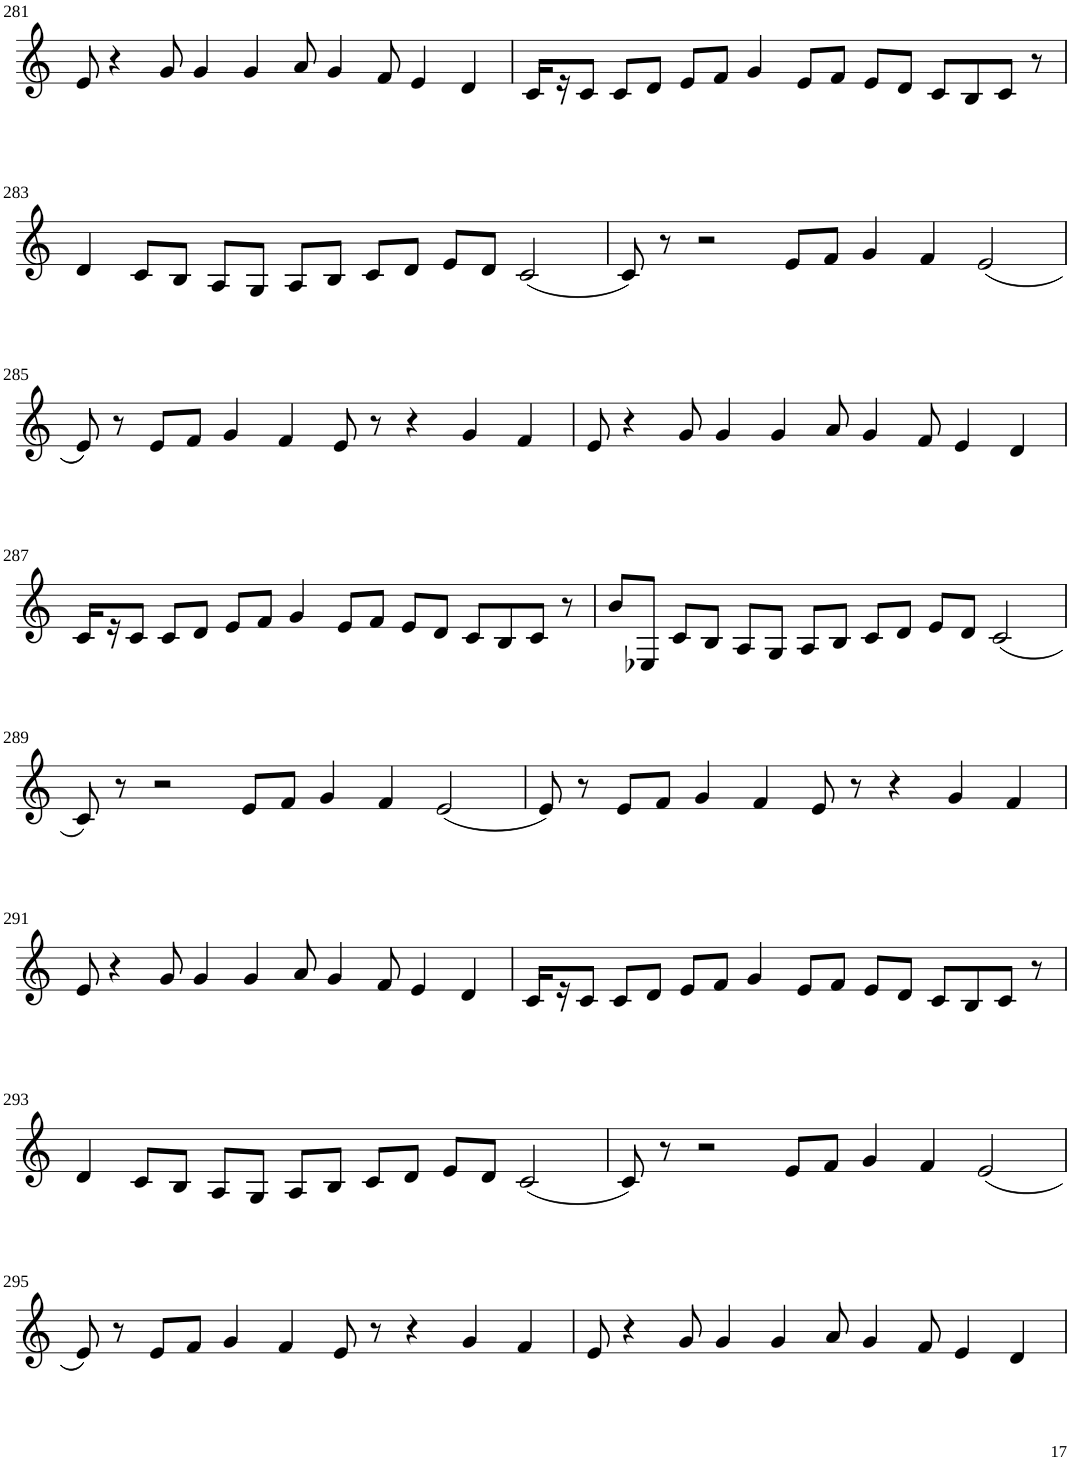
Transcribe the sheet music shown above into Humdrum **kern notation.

**kern
*part1
*staff1
*I"Violin
!!LO:PB:g=z
*clefG2
*k[]
*M8/4
=281
8e/
4r
8g/
4g/
4g/
8a/
4g/
8f/
4e/
4d/
=282
16c/LL
16r
8c/J
8c/L
8d/J
8e/L
8f/J
4g/
8e/L
8f/J
8e/L
8d/J
8c/L
8B/
8c/J
8r
!!LO:LB:g=z
=283
4d/
8c/L
8B/J
8A/L
8G/J
8A/L
8B/J
8c/L
8d/J
8e/L
8d/J
(2c/
=284
8c/)
8r
2r
8e/L
8f/J
4g/
4f/
(2e/
!!LO:LB:g=z
=285
8e/)
8r
8e/L
8f/J
4g/
4f/
8e/
8r
4r
4g/
4f/
=286
8e/
4r
8g/
4g/
4g/
8a/
4g/
8f/
4e/
4d/
!!LO:LB:g=z
=287
16c/LL
16r
8c/J
8c/L
8d/J
8e/L
8f/J
4g/
8e/L
8f/J
8e/L
8d/J
8c/L
8B/
8c/J
8r
=288
8b/L
8E-X/J
8c/L
8B/J
8A/L
8G/J
8A/L
8B/J
8c/L
8d/J
8e/L
8d/J
(2c/
!!LO:LB:g=z
=289
8c/)
8r
2r
8e/L
8f/J
4g/
4f/
(2e/
=290
8e/)
8r
8e/L
8f/J
4g/
4f/
8e/
8r
4r
4g/
4f/
!!LO:LB:g=z
=291
8e/
4r
8g/
4g/
4g/
8a/
4g/
8f/
4e/
4d/
=292
16c/LL
16r
8c/J
8c/L
8d/J
8e/L
8f/J
4g/
8e/L
8f/J
8e/L
8d/J
8c/L
8B/
8c/J
8r
!!LO:LB:g=z
=293
4d/
8c/L
8B/J
8A/L
8G/J
8A/L
8B/J
8c/L
8d/J
8e/L
8d/J
(2c/
=294
8c/)
8r
2r
8e/L
8f/J
4g/
4f/
(2e/
!!LO:LB:g=z
=295
8e/)
8r
8e/L
8f/J
4g/
4f/
8e/
8r
4r
4g/
4f/
=296
8e/
4r
8g/
4g/
4g/
8a/
4g/
8f/
4e/
4d/
=
*-
